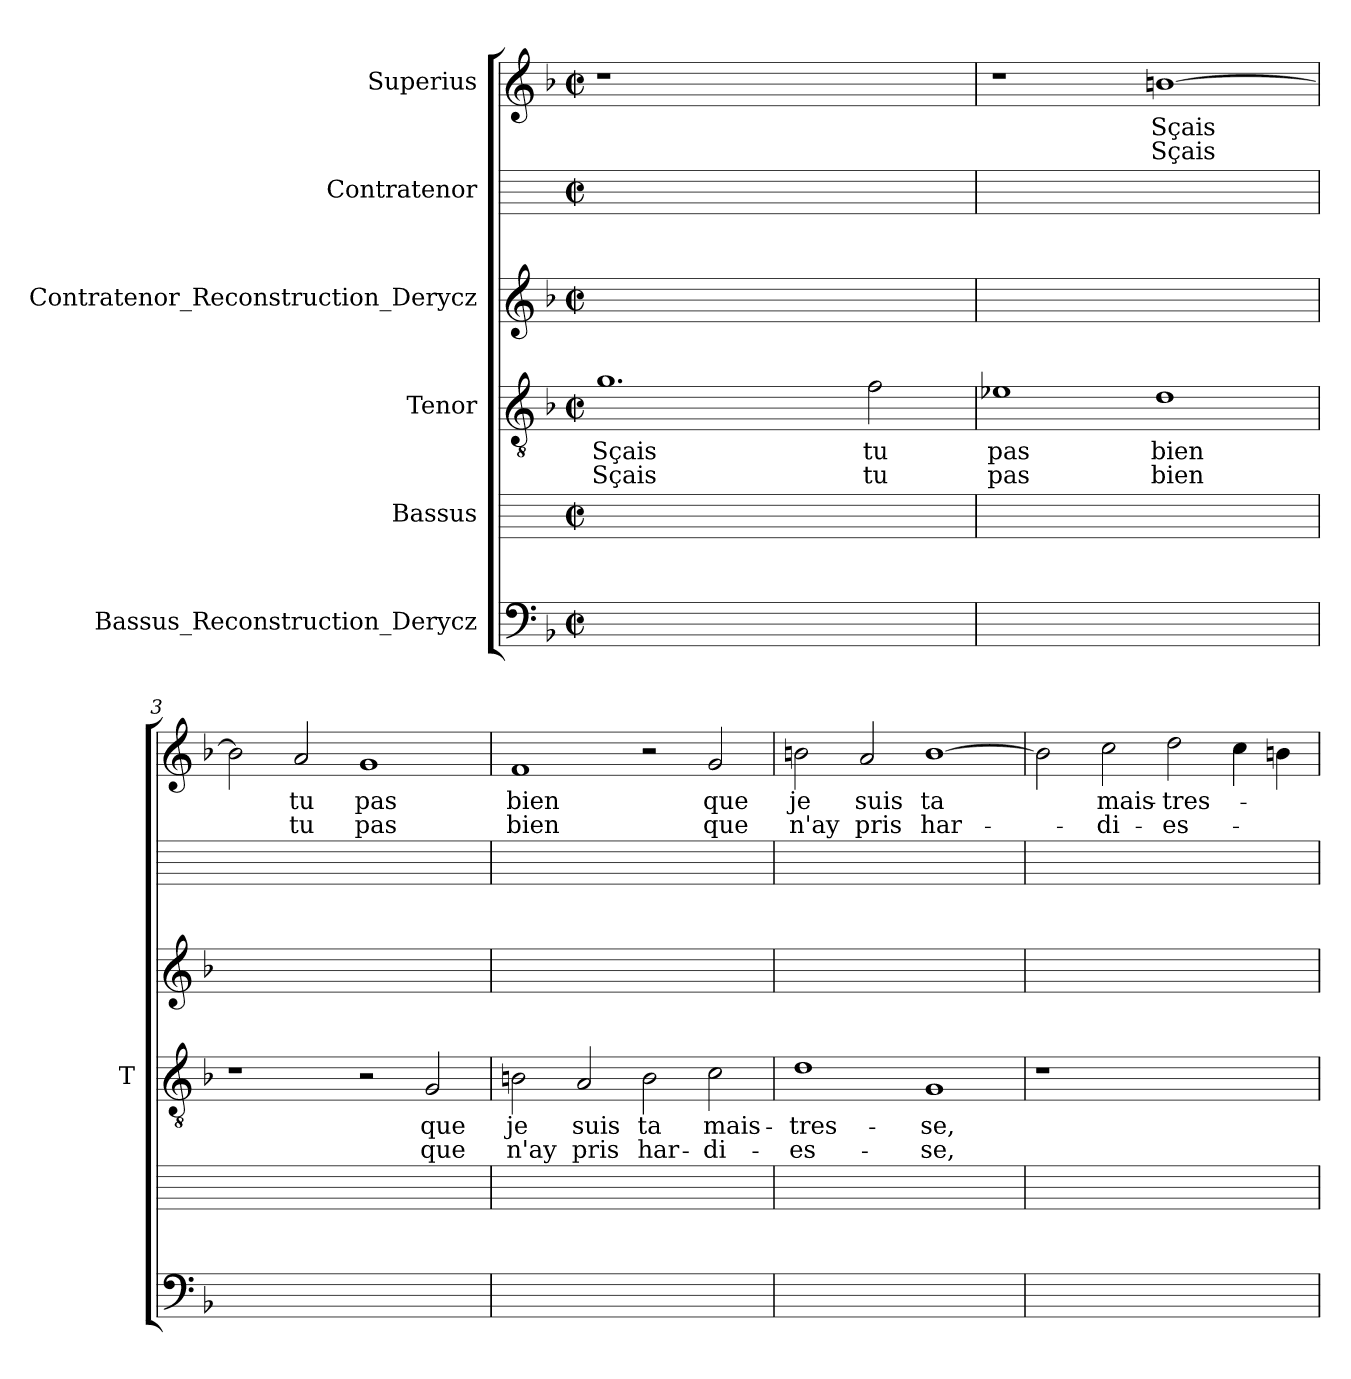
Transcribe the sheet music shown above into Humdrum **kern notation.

**kern	**kern	**kern	**text	**text	**kern	**kern	**kern	**text	**text
*part6	*part5	*part4	*part4	*part4	*part3	*part2	*part1	*part1	*part1
*staff6	*staff5	*staff4	*staff4	*staff4	*staff3	*staff2	*staff1	*staff1	*staff1
*I"Bassus_Reconstruction_Derycz	*I"Bassus	*I"Tenor	*	*	*I"Contratenor_Reconstruction_Derycz	*I"Contratenor	*I"Superius	*	*
*	*	*I'T	*	*	*	*	*	*	*
*clefF4	*	*clefGv2	*	*	*clefG2	*	*clefG2	*	*
*k[b-]	*	*k[b-]	*	*	*k[b-]	*	*k[b-]	*	*
*F:	*	*F:	*	*	*F:	*	*F:	*	*
*M2/2	*M2/2	*M2/2	*	*	*M2/2	*M2/2	*M2/2	*	*
*met(c|)	*met(c|)	*met(c|)	*	*	*met(c|)	*met(c|)	*met(c|)	*	*
=1	=1	=1	=1	=1	=1	=1	=1	=1	=1
0ryy	0ryy	1.g	-Sçais	-Sçais	0ryy	0ryy	1r	.	.
.	.	.	.	.	.	.	1ryy	.	.
.	.	2f	-tu	-tu	.	.	.	.	.
=2	=2	=2	=2	=2	=2	=2	=2	=2	=2
0ryy	0ryy	1e-X	-pas	-pas	0ryy	0ryy	1r	.	.
.	.	1d	-bien	-bien	.	.	[1b	-Sçais	-Sçais
!!LO:PB:g=z
=3	=3	=3	=3	=3	=3	=3	=3	=3	=3
0ryy	0ryy	1r	.	.	0ryy	0ryy	2b]	.	.
.	.	.	.	.	.	.	2a	-tu	-tu
.	.	2r	.	.	.	.	1g	-pas	-pas
.	.	2G	-que	-que	.	.	.	.	.
=4	=4	=4	=4	=4	=4	=4	=4	=4	=4
0ryy	0ryy	2B	-je	-n'ay	0ryy	0ryy	1f	-bien	-bien
.	.	2A	-suis	-pris	.	.	.	.	.
.	.	2B	-ta	har-	.	.	2r	.	.
.	.	2c	mais-	di-	.	.	2g	-que	-que
=5	=5	=5	=5	=5	=5	=5	=5	=5	=5
0ryy	0ryy	1d	tres-	es-	0ryy	0ryy	2b	-je	-n'ay
.	.	.	.	.	.	.	2a	-suis	-pris
.	.	1G	-se,	-se,	.	.	[1b	-ta	har-
!!LO:PB:g=z
=6	=6	=6	=6	=6	=6	=6	=6	=6	=6
0ryy	0ryy	1r	.	.	0ryy	0ryy	2b]	.	.
.	.	.	.	.	.	.	2cc	mais-	di-
.	.	1ryy	.	.	.	.	2dd	tres-	es-
.	.	.	.	.	.	.	4cc	.	.
.	.	.	.	.	.	.	4b	.	.
=	=	=	=	=	=	=	=	=	=
*-	*-	*-	*-	*-	*-	*-	*-	*-	*-
